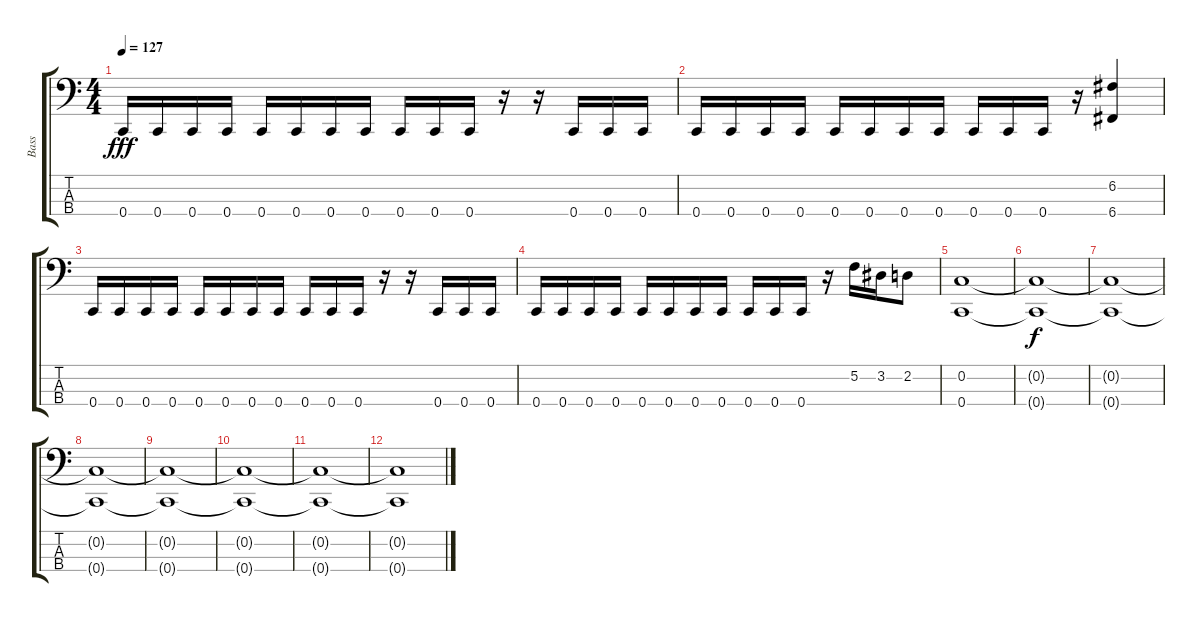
\track ("Bass" "Bass") {instrument electricbassfinger}
\staff {score tabs}
\tuning (F2 C2 G1 C1) {hide}
\ts (4 4)
\tempo 127
\clef f4
\ks c
0.4.16{dy fff} 0.4.16 0.4.16 0.4.16 0.4.16 0.4.16 0.4.16 0.4.16 0.4.16 0.4.16 0.4.16 r.16 r.16 0.4.16 0.4.16 0.4.16 |
0.4.16 0.4.16 0.4.16 0.4.16 0.4.16 0.4.16 0.4.16 0.4.16 0.4.16 0.4.16 0.4.16 r.16 (6.2 6.4).4 |
0.4.16 0.4.16 0.4.16 0.4.16 0.4.16 0.4.16 0.4.16 0.4.16 0.4.16 0.4.16 0.4.16 r.16 r.16 0.4.16 0.4.16 0.4.16 |
0.4.16 0.4.16 0.4.16 0.4.16 0.4.16 0.4.16 0.4.16 0.4.16 0.4.16 0.4.16 0.4.16 r.16 5.2.16 3.2.16 2.2.8 |
(0.2 0.4).1 |
(0.2{t} 0.4{t}).1{dy f} |
(0.2{t} 0.4{t}).1 |
(0.2{t} 0.4{t}).1 |
(0.2{t} 0.4{t}).1 |
(0.2{t} 0.4{t}).1 |
(0.2{t} 0.4{t}).1 |
(0.2{t} 0.4{t}).1
